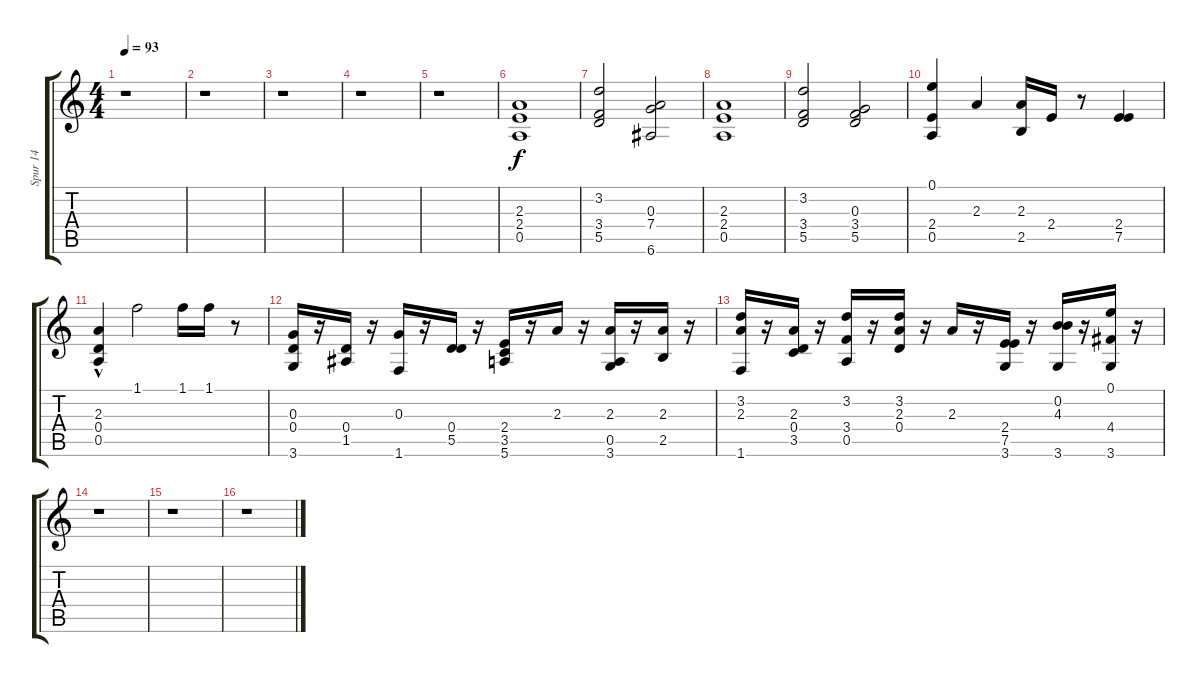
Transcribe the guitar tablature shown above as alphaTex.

\track ("Spur 14" "Spur 14") {instrument distortionguitar}
\staff {score tabs}
\tuning (E4 B3 G3 D3 A2 E2) {hide}
\ts (4 4)
\tempo 93
\clef g2
\ks c
r.1{dy f} |
r.1 |
r.1 |
r.1 |
r.1 |
(2.3 2.4 0.5).1{volume 16 instrument distortionguitar} |
(3.2 3.4 5.5).2 (0.3 7.4 6.6).2 |
(2.3 2.4 0.5).1 |
(3.2 3.4 5.5).2{volume 16} (0.3 3.4 5.5).2 |
(0.1 2.4 0.5).4 2.3.4 (2.3 2.5).16 2.4.16 r.8 (2.4 7.5).4 |
(2.3{hac} 0.4 0.5).4 1.1.2 1.1.16{volume 16 balance 8} 1.1.16 r.8 |
(0.3 0.4 3.6).16 r.16 (0.4 1.5).16 r.16 (0.3 1.6).16 r.16 (0.4 5.5).16 r.16 (2.4 3.5 5.6).16 r.16 2.3.16 r.16 (2.3 0.5 3.6).16 r.16 (2.3 2.5).16 r.16 |
(3.2 2.3 1.6).16 r.16 (2.3 0.4 3.5).16 r.16 (3.2 3.4 0.5).16 r.16 (3.2 2.3 0.4).16 r.16 2.3.16 r.16 (2.4 7.5 3.6).16 r.16 (0.2 4.3 3.6).16 r.16 (0.1 4.4 3.6).16 r.16 |
r.1 |
r.1 |
r.1
